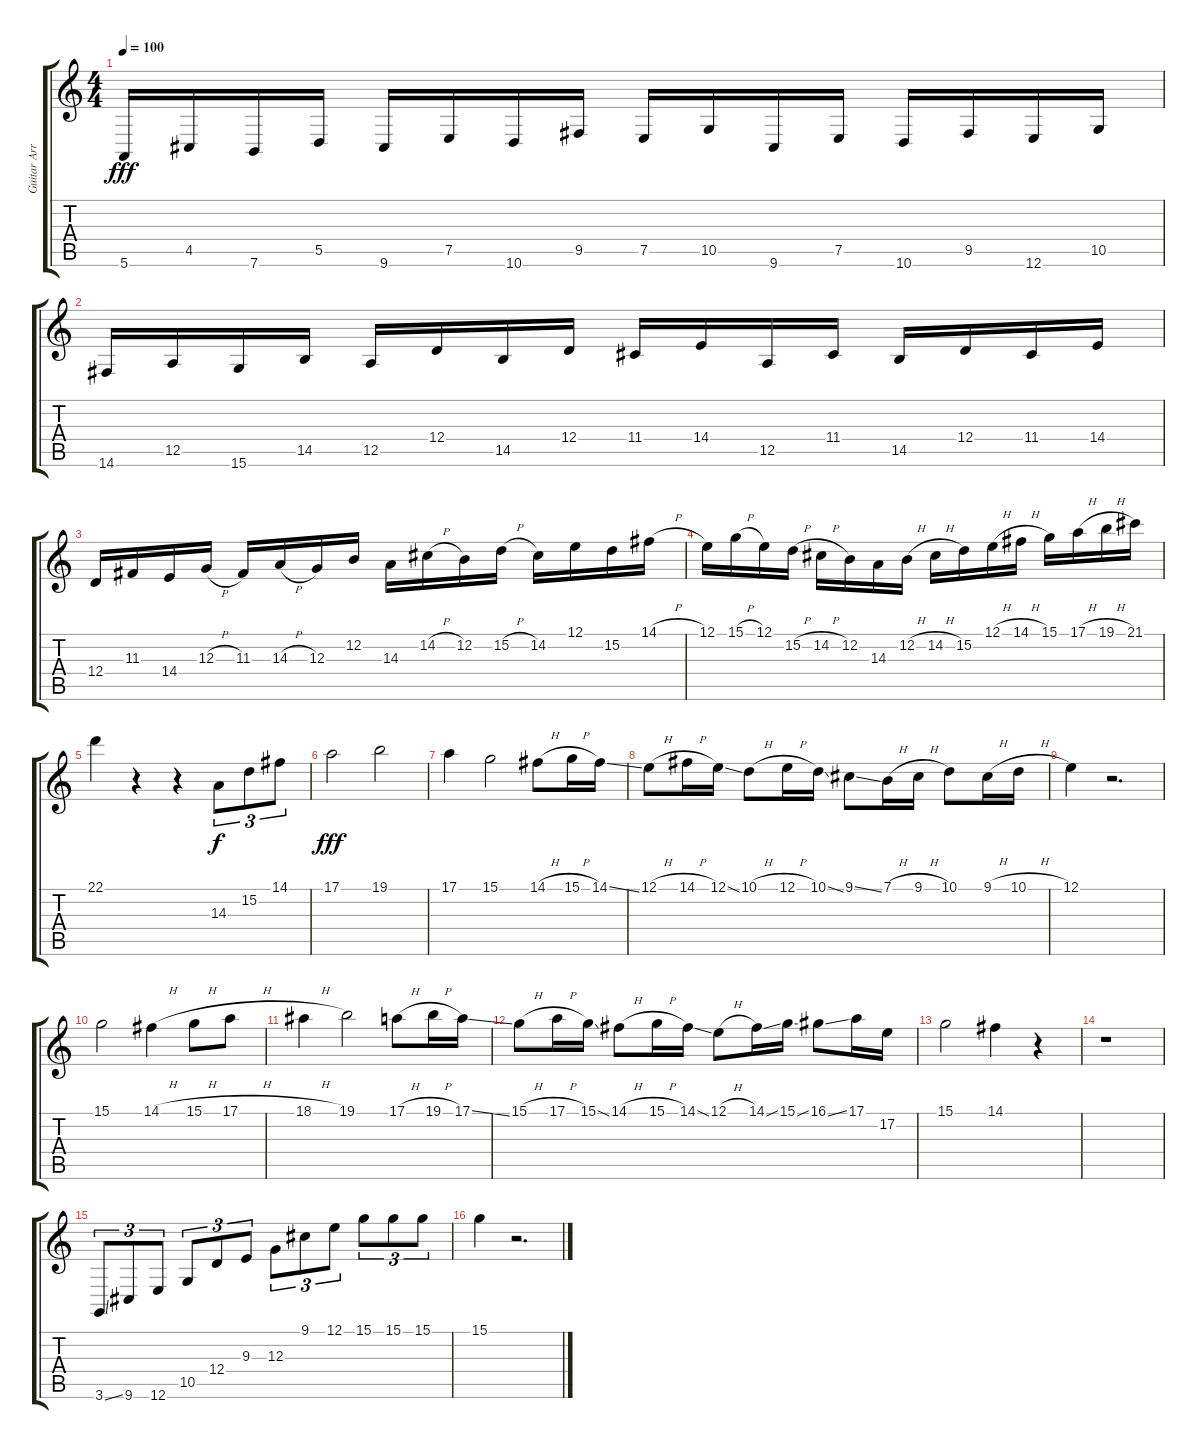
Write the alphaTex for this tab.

\track ("Guitar Arrangement" "Guitar Arr") {instrument violin}
\staff {score tabs}
\tuning (E4 B3 G3 D3 A2 E2) {hide}
\ts (4 4)
\tempo 100
\clef g2
\ks c
5.6.16{dy fff} 4.5.16 7.6.16 5.5.16 9.6.16 7.5.16 10.6.16 9.5.16 7.5.16 10.5.16 9.6.16 7.5.16 10.6.16 9.5.16 12.6.16 10.5.16 |
14.6.16 12.5.16 15.6.16 14.5.16 12.5.16 12.4.16 14.5.16 12.4.16 11.4.16 14.4.16 12.5.16 11.4.16 14.5.16 12.4.16 11.4.16 14.4.16 |
12.4.16 11.3.16 14.4.16 12.3{h}.16 11.3.16 14.3{h}.16 12.3.16 12.2.16 14.3.16 14.2{h}.16 12.2.16 15.2{h}.16 14.2.16 12.1.16 15.2.16 14.1{h}.16 |
12.1.16 15.1{h}.16 12.1.16 15.2{h}.16 14.2{h}.16 12.2.16 14.3.16 12.2{h}.16 14.2{h}.16 15.2.16 12.1{h}.16 14.1{h}.16 15.1.16 17.1{h}.16 19.1{h}.16 21.1.16 |
22.1.4 r.4 r.4 14.3.8{tu (3 2) dy f} 15.2.8{tu (3 2)} 14.1.8{tu (3 2)} |
17.1.2{dy fff} 19.1.2 |
17.1.4 15.1.2 14.1{h}.8 15.1{h}.16 14.1{ss}.16 |
12.1{h}.8 14.1{h}.16 12.1{ss}.16 10.1{h}.8 12.1{h}.16 10.1{ss}.16 9.1{ss}.8 7.1{h}.16 9.1{h}.16 10.1.8 9.1{h}.16 10.1{h}.16 |
12.1.4 r.2{d} |
15.1.2 14.1{h}.4 15.1{h}.8 17.1{h}.8 |
18.1{h}.4 19.1.2 17.1{h}.8 19.1{h}.16 17.1{ss}.16 |
15.1{h}.8 17.1{h}.16 15.1{ss}.16 14.1{h}.8 15.1{h}.16 14.1{ss}.16 12.1{h}.8 14.1{ss}.16 15.1{ss}.16 16.1{ss}.8 17.1.16 17.2.16 |
15.1.2 14.1.4 r.4 |
r.1 |
3.6{ss}.8{tu (3 2)} 9.6.8{tu (3 2)} 12.6.8{tu (3 2)} 10.5.8{tu (3 2)} 12.4.8{tu (3 2)} 9.3.8{tu (3 2)} 12.3.8{tu (3 2)} 9.1.8{tu (3 2)} 12.1.8{tu (3 2)} 15.1.8{tu (3 2)} 15.1.8{tu (3 2)} 15.1.8{tu (3 2)} |
15.1.4 r.2{d}
